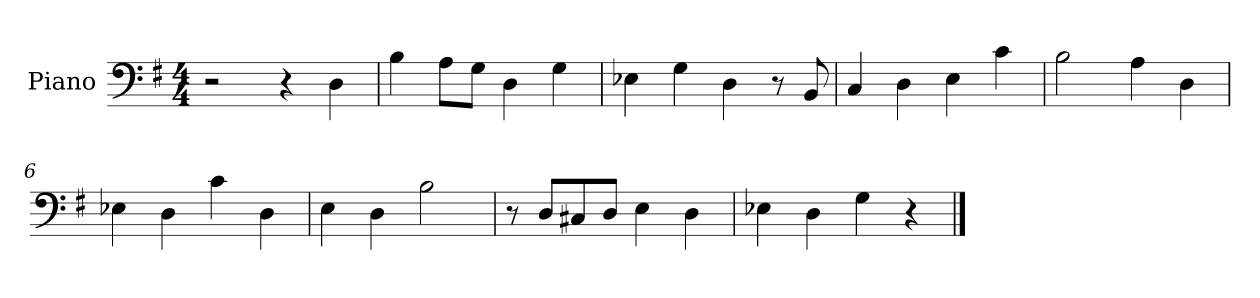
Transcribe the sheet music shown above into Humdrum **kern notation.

**kern
*part1
*staff1
*I"Piano
*I'Pno
*clefF4
*k[f#]
*G:
*M4/4
=1
2r
4r
4D\
=2
4B\
8A\L
8G\J
4D\
4G\
=3
4E-X\
4G\
4D\
8r
8BB/
=4
4C/
4D\
4E\
4c\
=5
2B\
4A\
4D\
=6
4E-X\
4D\
4c\
4D\
=7
4E\
4D\
2B\
=8
8r
8D/L
8C#X/
8D/J
4E\
4D\
=9
4E-X\
4D\
4G\
4r
==
*-
